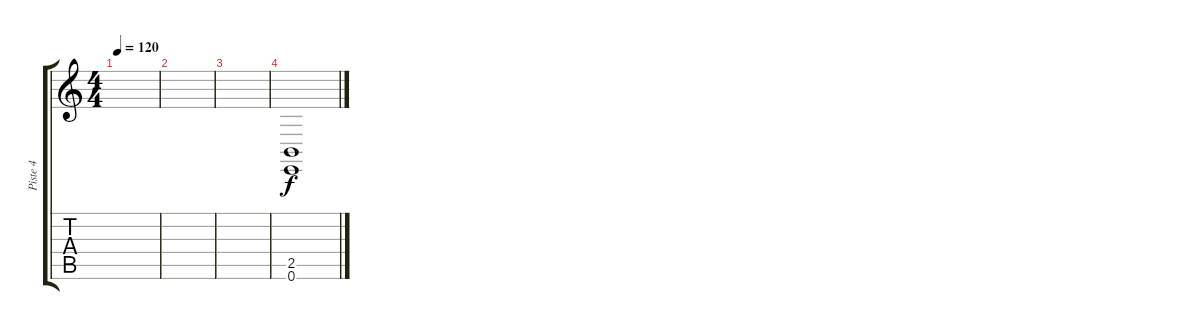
\track ("Piste 4" "Piste 4") {instrument lead4chiff}
\staff {score tabs}
\tuning (E4 B3 G3 D3 A2 E2) {hide}
\ts (4 4)
\tempo 120
\clef g2
\ks c
|
|
|
(2.5 0.6).1
